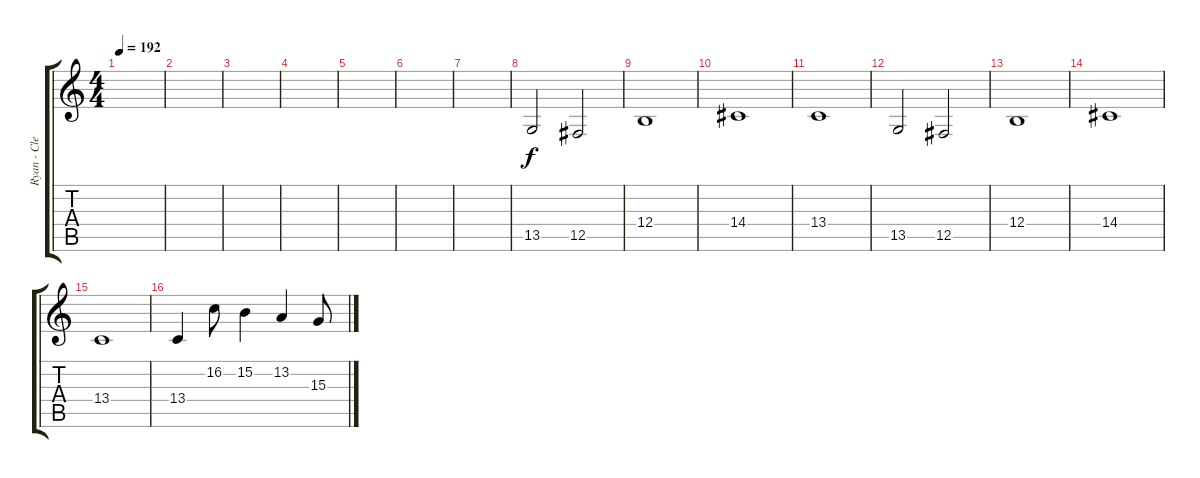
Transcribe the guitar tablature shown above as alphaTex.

\track ("Ryan - Clean Vocals" "Ryan - Cle") {instrument lead6voice}
\staff {score tabs}
\tuning (Db4 Ab3 E3 B2 Gb2 B1) {hide}
\ts (4 4)
\tempo 192
\clef g2
\ks c
|
|
|
|
|
|
|
13.5.2 12.5.2 |
12.4.1 |
14.4.1 |
13.4.1 |
13.5.2 12.5.2 |
12.4.1 |
14.4.1 |
13.4.1 |
13.4.4 16.2.8 15.2.4 13.2.4 15.3.8
